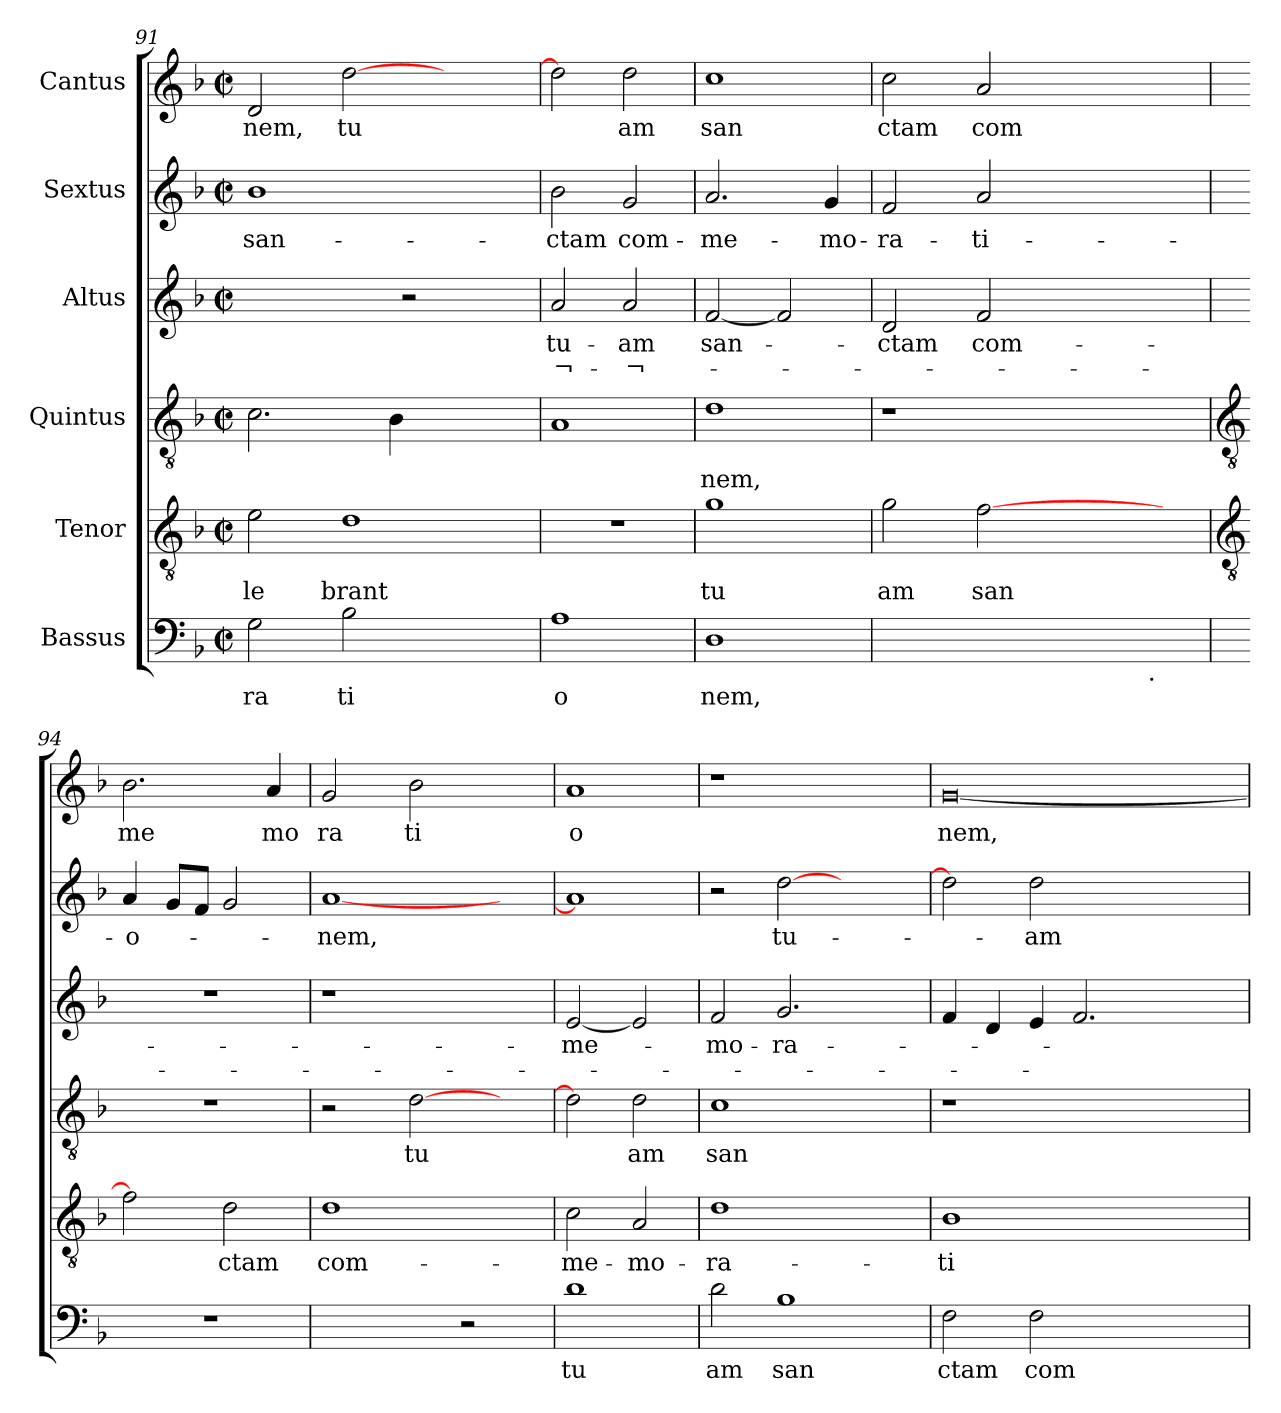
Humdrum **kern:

**kern	**text	**kern	**text	**kern	**text	**kern	**text	**text	**kern	**text	**kern	**text
*part6	*part6	*part5	*part5	*part4	*part4	*part3	*part3	*part3	*part2	*part2	*part1	*part1
*staff6	*staff6	*staff5	*staff5	*staff4	*staff4	*staff3	*staff3	*staff3	*staff2	*staff2	*staff1	*staff1
*I"Bassus	*	*I"Tenor	*	*I"Quintus	*	*I"Altus	*	*	*I"Sextus	*	*I"Cantus	*
!!LO:LB:g=z
*clefF4	*	*clefGv2	*	*clefGv2	*	*clefG2	*	*	*clefG2	*	*clefG2	*
*k[b-]	*	*k[b-]	*	*k[b-]	*	*k[b-]	*	*	*k[b-]	*	*k[b-]	*
*F:	*	*F:	*	*F:	*	*F:	*	*	*F:	*	*F:	*
*M2/2	*	*M2/2	*	*M2/2	*	*M2/2	*	*	*M2/2	*	*M2/2	*
*met(c|)	*	*met(c|)	*	*met(c|)	*	*met(c|)	*	*	*met(c|)	*	*met(c|)	*
=91	=91	=91	=91	=91	=91	=91	=91	=91	=91	=91	=91	=91
!	!LO:LY:b	!	!LO:LY:b	!	!	!	!	!	!	!LO:LY:b	!	!LO:LY:b
2G\	ra	2e\	le	2.c\	.	4ryy	.	.	1b-	san-	2d/	nem,
.	.	.	.	.	.	4ryy	.	.	.	.	.	.
!	!LO:LY:b	!	!LO:LY:b	!	!	!	!	!	!	!	!	!LO:LY:b
2B-\	ti	1d	brant	.	.	4ryy	.	.	.	.	[2dd\	tu
.	.	.	.	4B-\	.	32ryy	.	.	.	.	.	.
.	.	.	.	.	.	2r	.	.	.	.	.	.
2ryy	.	.	.	2ryy	.	.	.	.	2ryy	.	2ryy	.
.	.	.	.	.	.	8..ryy	.	.	.	.	.	.
=92	=92	=92	=92	=92	=92	=92	=92	=92	=92	=92	=92	=92
!	!LO:LY:b	!	!	!	!	!	!LO:LY:b	!LO:LY:b	!	!LO:LY:b	!	!
1A	o	1r	.	1A	.	2a/	tu-	-¬-	2b-\	-ctam	2dd\]	.
!	!	!	!	!	!	!	!LO:LY:b	!LO:LY:b	!	!LO:LY:b	!	!LO:LY:b
.	.	.	.	.	.	2a/	-am	¬-	2g/	com-	2dd\	am
=93	=93	=93	=93	=93	=93	=93	=93	=93	=93	=93	=93	=93
!	!LO:LY:b	!	!LO:LY:b	!	!LO:LY:b	!	!LO:LY:b	!	!	!LO:LY:b	!	!LO:LY:b
1D	nem,	1g	tu	1d	nem,	[2f/	-san-	.	2.a/	-me-	1cc	san
.	.	.	.	.	.	2f/]	.	.	.	.	.	.
!	!	!	!	!	!	!	!	!	!	!LO:LY:b	!	!
.	.	.	.	.	.	.	.	.	4g/	-mo-	.	.
!!LO:LB:g=z
=94	=94	=94	=94	=94	=94	=94	=94	=94	=94	=94	=94	=94
!	!	!	!LO:LY:b	!	!	!	!LO:LY:b	!	!	!LO:LY:b	!	!LO:LY:b
4ryy	.	2g\	am	1r	.	2d/	-ctam	.	2f/	-ra-	2cc\	ctam
4ryy	.	.	.	.	.	.	.	.	.	.	.	.
!	!	!	!LO:LY:b	!	!	!	!LO:LY:b	!	!	!LO:LY:b	!	!LO:LY:b
4ryy	.	[2f\	san	.	.	2f/	com-	.	2a/	-ti-	2a/	com
64ryy	.	.	.	.	.	.	.	.	.	.	.	.
64ryy	.	.	.	.	.	.	.	.	.	.	.	.
64ryy	.	.	.	.	.	.	.	.	.	.	.	.
64ryy	.	.	.	.	.	.	.	.	.	.	.	.
64ryy	.	.	.	.	.	.	.	.	.	.	.	.
64ryy	.	.	.	.	.	.	.	.	.	.	.	.
64ryy	.	.	.	.	.	.	.	.	.	.	.	.
64ryy	.	.	.	.	.	.	.	.	.	.	.	.
64ryy	.	.	.	.	.	.	.	.	.	.	.	.
64ryy	.	.	.	.	.	.	.	.	.	.	.	.
64ryy	.	.	.	.	.	.	.	.	.	.	.	.
64ryy	.	.	.	.	.	.	.	.	.	.	.	.
64ryy	.	.	.	.	.	.	.	.	.	.	.	.
64ryy	.	.	.	.	.	.	.	.	.	.	.	.
!LO:TX:b:t=.	!	!	!	!	!	!	!	!	!	!	!	!
64ryy	.	.	.	.	.	.	.	.	.	.	.	.
4ryy	.	.	.	.	.	.	.	.	.	.	.	.
.	.	8...ryy	.	8...ryy	.	8...ryy	.	.	8...ryy	.	8...ryy	.
!!LO:LB:g=z
=94A	=94A	=94A	=94A	=94A	=94A	=94A	=94A	=94A	=94A	=94A	=94A	=94A
*	*	*clefGv2	*	*clefGv2	*	*	*	*	*	*	*	*
!	!	!	!	!	!	!	!	!	!	!LO:LY:b	!	!LO:LY:b
1r	.	2f\]	.	1r	.	1r	.	.	4a/	-o-	2.b-\	me
.	.	.	.	.	.	.	.	.	8g/L	.	.	.
.	.	.	.	.	.	.	.	.	8f/J	.	.	.
!	!	!	!LO:LY:b	!	!	!	!	!	!	!	!	!
.	.	2d\	ctam	.	.	.	.	.	2g/	.	.	.
!	!	!	!	!	!	!	!	!	!	!	!	!LO:LY:b
.	.	.	.	.	.	.	.	.	.	.	4a/	mo
!!LO:LB:g=z
=95A	=95A	=95A	=95A	=95A	=95A	=95A	=95A	=95A	=95A	=95A	=95A	=95A
!	!	!	!LO:LY:b	!	!	!	!	!	!	!LO:LY:b	!	!LO:LY:b
4ryy	.	1d	com-	2r	.	1r	.	.	[1a	-nem,	2g/	ra
4ryy	.	.	.	.	.	.	.	.	.	.	.	.
!	!	!	!	!	!LO:LY:b	!	!	!	!	!	!	!LO:LY:b
4ryy	.	.	.	[2d\	tu	.	.	.	.	.	2b-\	ti
64ryy	.	.	.	.	.	.	.	.	.	.	.	.
2r	.	.	.	.	.	.	.	.	.	.	.	.
.	.	4ryy	.	4ryy	.	4ryy	.	.	4ryy	.	4ryy	.
.	.	64ryy	.	64ryy	.	64ryy	.	.	64ryy	.	64ryy	.
!!LO:LB:g=z
=96A	=96A	=96A	=96A	=96A	=96A	=96A	=96A	=96A	=96A	=96A	=96A	=96A
!	!LO:LY:b	!	!LO:LY:b	!	!	!	!LO:LY:b	!	!	!	!	!LO:LY:b
1d	tu	2c\	-me-	2d\]	.	[2e/	-me-	.	1a]	.	1a	o
!	!	!	!LO:LY:b	!	!LO:LY:b	!	!	!	!	!	!	!
.	.	2A/	-mo-	2d\	am	2e/]	.	.	.	.	.	.
=97A	=97A	=97A	=97A	=97A	=97A	=97A	=97A	=97A	=97A	=97A	=97A	=97A
!	!LO:LY:b	!	!LO:LY:b	!	!LO:LY:b	!	!LO:LY:b	!	!	!	!	!
2d\	am	1d	-ra-	1c	san	2f/	-mo-	.	2r	.	1r	.
!	!LO:LY:b	!	!	!	!	!	!LO:LY:b	!	!	!LO:LY:b	!	!
1B-	san	.	.	.	.	2.g/	-ra-	.	[2dd\	tu-	.	.
.	.	2ryy	.	2ryy	.	.	.	.	2ryy	.	2ryy	.
.	.	.	.	.	.	4ryy	.	.	.	.	.	.
!!LO:LB:g=z
=98	=98	=98	=98	=98	=98	=98	=98	=98	=98	=98	=98	=98
!	!LO:LY:b	!	!LO:LY:b	!	!	!	!	!	!	!	!	!LO:LY:b
2F\	ctam	1B-	-ti-	1r	.	4f/	.	.	2dd\]	.	[0g	nem,
.	.	.	.	.	.	4d/	.	.	.	.	.	.
!	!LO:LY:b	!	!	!	!	!	!	!	!	!LO:LY:b	!	!
2F\	com	.	.	.	.	4e/	.	.	2dd\	-am	.	.
.	.	.	.	.	.	2.f/	.	.	.	.	.	.
1ryy	.	1ryy	.	1ryy	.	.	.	.	1ryy	.	.	.
.	.	.	.	.	.	2ryy	.	.	.	.	.	.
=	=	=	=	=	=	=	=	=	=	=	=	=
*-	*-	*-	*-	*-	*-	*-	*-	*-	*-	*-	*-	*-
